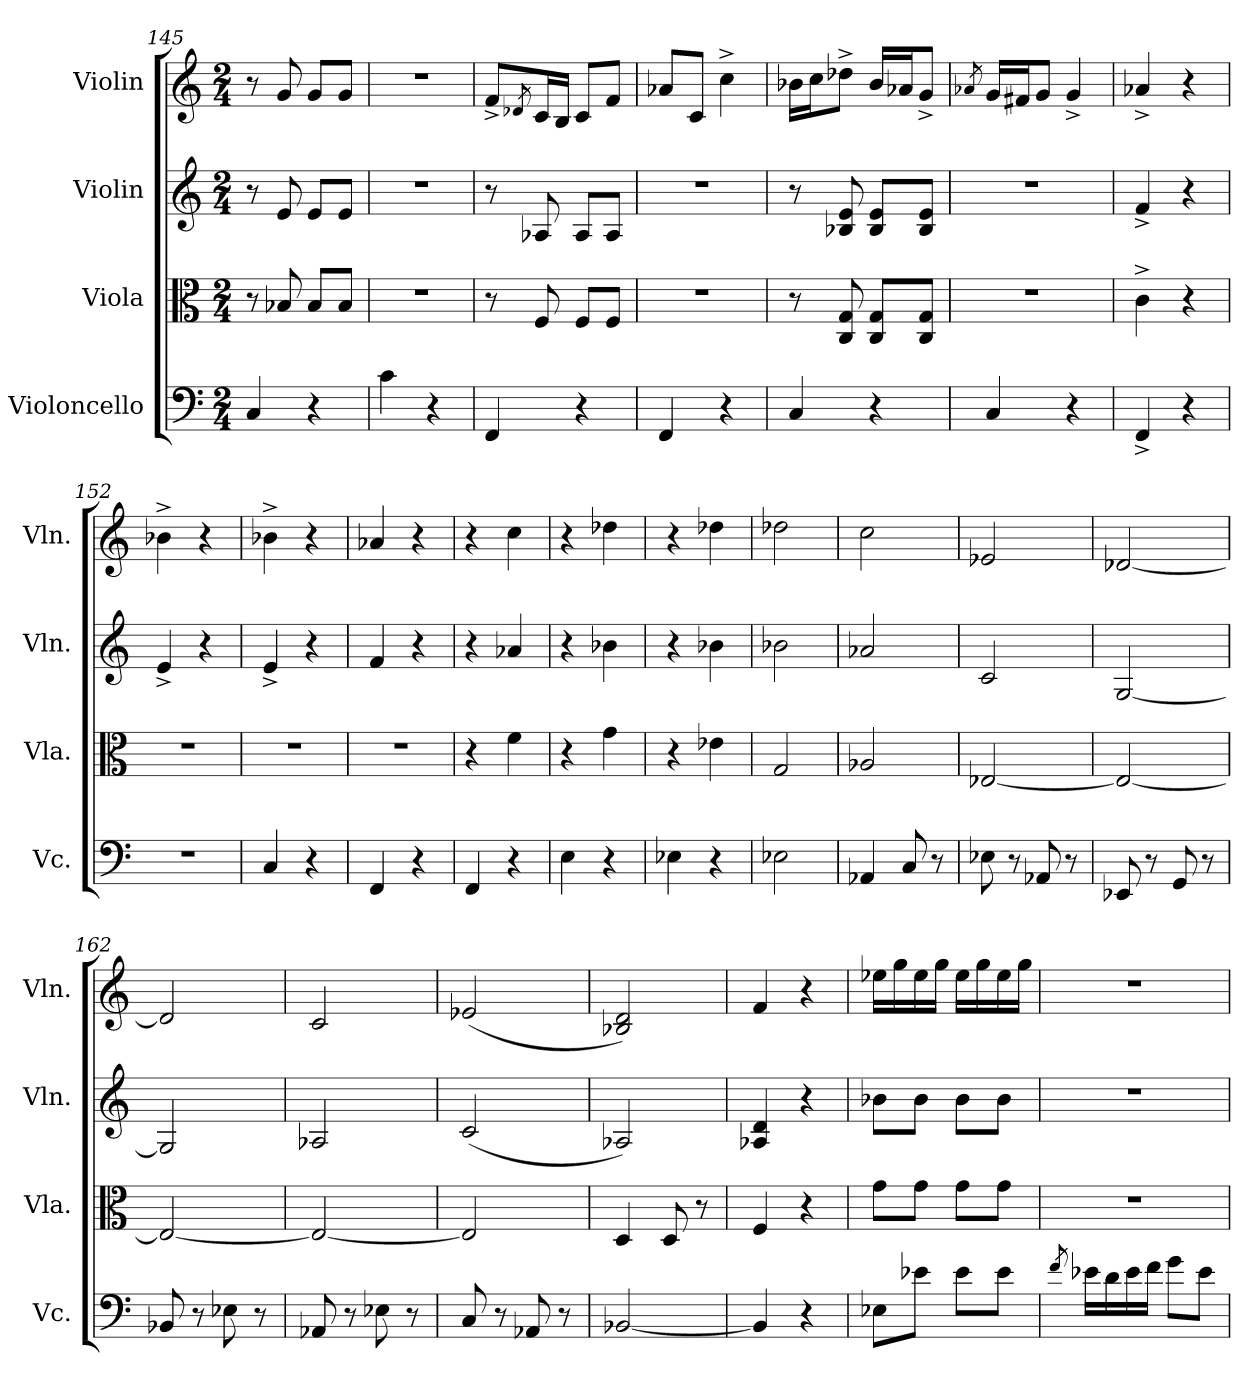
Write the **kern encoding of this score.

**kern	**kern	**kern	**kern
*part4	*part3	*part2	*part1
*staff4	*staff3	*staff2	*staff1
*I"Violoncello	*I"Viola	*I"Violin	*I"Violin
*I'Vc.	*I'Vla.	*I'Vln.	*I'Vln.
*clefF4	*clefC3	*clefG2	*clefG2
*k[]	*k[]	*k[]	*k[]
*M2/4	*M2/4	*M2/4	*M2/4
=145	=145	=145	=145
4C/	8r	8r	8r
.	8B-X/	8e/	8g/
4r	8B-/L	8e/L	8g/L
.	8B-/J	8e/J	8g/J
=146	=146	=146	=146
4c\	2r	2r	2r
4r	.	.	.
=147	=147	=147	=147
4FF/	8r	8r	8f^/L
.	.	.	8qd-X/
.	8F/	8A-X/	16c/L
.	.	.	16B/JJ
4r	8F/L	8A-/L	8c/L
.	8F/J	8A-/J	8f/J
=148	=148	=148	=148
4FF/	2r	2r	8a-X/L
.	.	.	8c/J
4r	.	.	4cc^\
=149	=149	=149	=149
4C/	8r	8r	16b-X\LL
.	.	.	16cc\J
.	8C/ 8G/	8B-X/ 8e/	8dd-X^\J
4r	8C/ 8G/L	8B-/ 8e/L	16b-/LL
.	.	.	16a-X/J
.	8C/ 8G/J	8B-/ 8e/J	8g^/J
!!LO:LB:g=z
=150	=150	=150	=150
.	.	.	8qa-X/
4C/	2r	2r	16g/LL
.	.	.	16f#X/J
.	.	.	8g/J
4r	.	.	4g^/
=151	=151	=151	=151
4FF^/	4c^\	4f^/	4a-X^/
4r	4r	4r	4r
=152	=152	=152	=152
2r	2r	4e^/	4b-X^\
.	.	4r	4r
=153	=153	=153	=153
4C/	2r	4e^/	4b-X^\
4r	.	4r	4r
=154	=154	=154	=154
4FF/	2r	4f/	4a-X/
4r	.	4r	4r
=155	=155	=155	=155
4FF/	4r	4r	4r
4r	4f\	4a-X/	4cc\
=156	=156	=156	=156
4E\	4r	4r	4r
4r	4g\	4b-X\	4dd-X\
=157	=157	=157	=157
4E-X\	4r	4r	4r
4r	4e-X\	4b-X\	4dd-X\
=158	=158	=158	=158
2E-X\	2G/	2b-X\	2dd-X\
=159	=159	=159	=159
4AA-X/	2A-X/	2a-X/	2cc\
8C/	.	.	.
8r	.	.	.
=160	=160	=160	=160
8E-X\	[2E-X/	2c/	2e-X/
8r	.	.	.
8AA-X/	.	.	.
8r	.	.	.
!!LO:PB:g=z
=161	=161	=161	=161
8EE-X/	2E-/_	[2G/	[2d-X/
8r	.	.	.
8GG/	.	.	.
8r	.	.	.
=162	=162	=162	=162
8BB-X/	2E-/_	2G/]	2d-/]
8r	.	.	.
8E-X\	.	.	.
8r	.	.	.
=163	=163	=163	=163
8AA-X/	2E-/_	2A-X/	2c/
8r	.	.	.
8E-X\	.	.	.
8r	.	.	.
=164	=164	=164	=164
8C/	2E-/]	(2c/	(2e-X/
8r	.	.	.
8AA-X/	.	.	.
8r	.	.	.
=165	=165	=165	=165
[2BB-X/	4D/	2A-X/)	2B-X/ 2d/)
.	8D/	.	.
.	8r	.	.
=166	=166	=166	=166
4BB-/]	4F/	4A-X/ 4d/	4f/
4r	4r	4r	4r
=167	=167	=167	=167
8E-X\L	8g\L	8b-X\L	16ee-X\LL
.	.	.	16gg\
8e-X\J	8g\J	8b-\J	16ee-\
.	.	.	16gg\JJ
8e-\L	8g\L	8b-\L	16ee-\LL
.	.	.	16gg\
8e-\J	8g\J	8b-\J	16ee-\
.	.	.	16gg\JJ
!!LO:LB:g=z
=168	=168	=168	=168
8qf/	.	.	.
16e-X\LL	2r	2r	2r
16d\	.	.	.
16e-\	.	.	.
16f\JJ	.	.	.
8g\L	.	.	.
8e-\J	.	.	.
=	=	=	=
*-	*-	*-	*-
